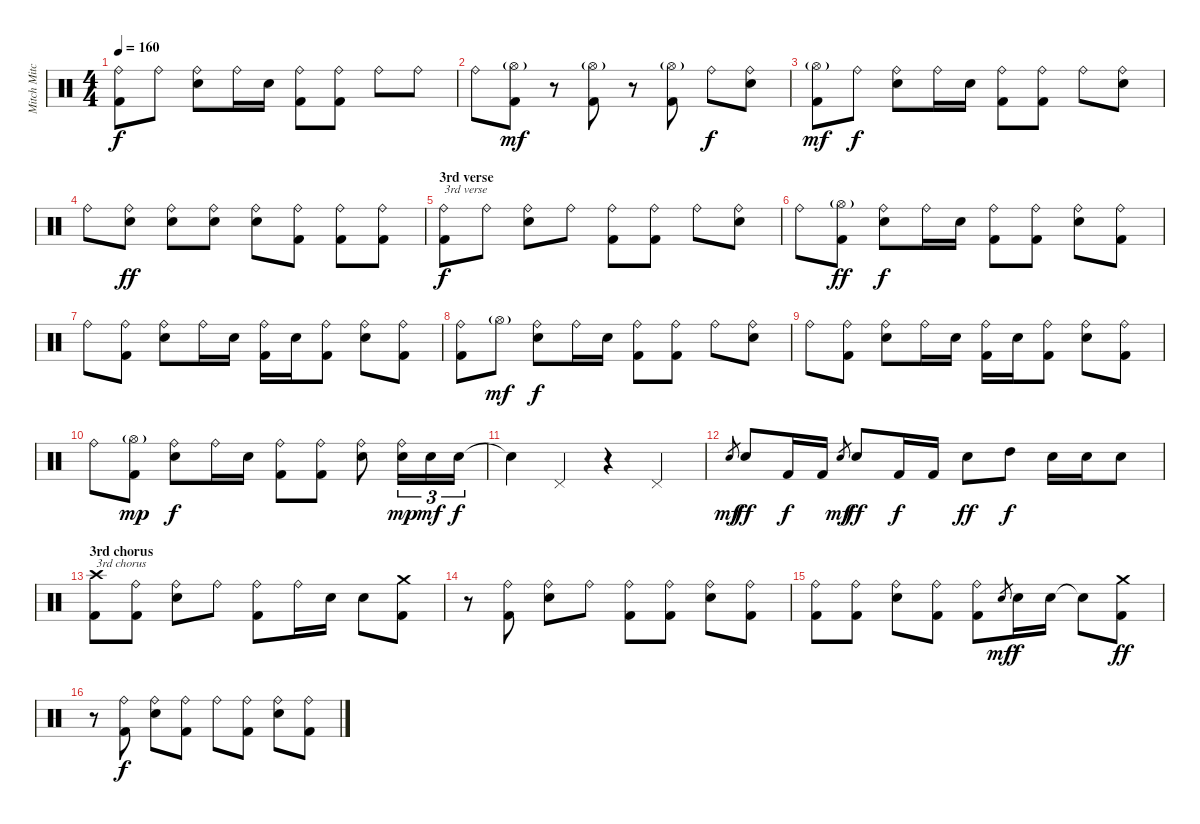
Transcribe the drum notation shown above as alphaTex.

\track ("Mitch Mitchell - Drums" "Mitch Mitc") {instrument percussion}
\staff {score}
\articulation defaults
\ts (4 4)
\tempo 160
\clef neutral
\ks c
("Ride (bell)" "Kick (hit) 2").8{dy f} "Ride (bell)".8 ("Ride (bell)" "Electric Snare (hit)").8 "Ride (bell)".16 "Electric Snare (hit)".16 ("Ride (bell)" "Kick (hit) 2").8 ("Ride (bell)" "Kick (hit) 2").8 "Ride (bell)".8 "Ride (bell)".8 |
"Ride (bell)".8 ("Hi-Hat (open)"{g} "Kick (hit) 2").8{dy mf} r.8 ("Hi-Hat (open)"{g} "Kick (hit) 2").8 r.8 ("Hi-Hat (open)"{g} "Kick (hit) 2").8 "Ride (bell)".8{dy f} ("Ride (bell)" "Electric Snare (hit)").8 |
("Hi-Hat (open)"{g} "Kick (hit) 2").8{dy mf} "Ride (bell)".8{dy f} ("Ride (bell)" "Electric Snare (hit)").8 "Ride (bell)".16 "Electric Snare (hit)".16 ("Ride (bell)" "Kick (hit) 2").8 ("Ride (bell)" "Kick (hit) 2").8 "Ride (bell)".8 ("Ride (bell)" "Electric Snare (hit)").8 |
"Ride (bell)".8 ("Ride (bell)" "Electric Snare (hit)").8{dy ff} ("Ride (bell)" "Electric Snare (hit)").8 ("Ride (bell)" "Electric Snare (hit)").8 ("Ride (bell)" "Electric Snare (hit)").8 ("Ride (bell)" "Kick (hit) 2").8 ("Ride (bell)" "Kick (hit) 2").8 ("Ride (bell)" "Kick (hit) 2").8 |
\section ("" "3rd verse")
("Ride (bell)" "Kick (hit) 2").8{txt "3rd verse" dy f} "Ride (bell)".8 ("Ride (bell)" "Electric Snare (hit)").8 "Ride (bell)".8 ("Ride (bell)" "Kick (hit) 2").8 ("Ride (bell)" "Kick (hit) 2").8 "Ride (bell)".8 ("Ride (bell)" "Electric Snare (hit)").8 |
"Ride (bell)".8 ("Hi-Hat (open)"{g} "Kick (hit) 2").8{dy ff} ("Ride (bell)" "Electric Snare (hit)").8{dy f} "Ride (bell)".16 "Electric Snare (hit)".16 ("Ride (bell)" "Kick (hit) 2").8 ("Ride (bell)" "Kick (hit) 2").8 ("Ride (bell)" "Electric Snare (hit)").8 ("Ride (bell)" "Kick (hit) 2").8 |
"Ride (bell)".8 ("Ride (bell)" "Kick (hit) 2").8 ("Ride (bell)" "Electric Snare (hit)").8 "Ride (bell)".16 "Electric Snare (hit)".16 ("Ride (bell)" "Kick (hit) 2").16 "Electric Snare (hit)".16 ("Ride (bell)" "Kick (hit) 2").8 ("Ride (bell)" "Electric Snare (hit)").8 ("Ride (bell)" "Kick (hit) 2").8 |
("Ride (bell)" "Kick (hit) 2").8 "Hi-Hat (open)"{g}.8{dy mf} ("Ride (bell)" "Electric Snare (hit)").8{dy f} "Ride (bell)".16 "Electric Snare (hit)".16 ("Ride (bell)" "Kick (hit) 2").8 ("Ride (bell)" "Kick (hit) 2").8 "Ride (bell)".8 ("Ride (bell)" "Electric Snare (hit)").8 |
"Ride (bell)".8 ("Ride (bell)" "Kick (hit) 2").8 ("Ride (bell)" "Electric Snare (hit)").8 "Ride (bell)".16 "Electric Snare (hit)".16 ("Ride (bell)" "Kick (hit) 2").16 "Electric Snare (hit)".16 ("Ride (bell)" "Kick (hit) 2").8 ("Ride (bell)" "Electric Snare (hit)").8 ("Ride (bell)" "Kick (hit) 2").8 |
"Ride (bell)".8 ("Hi-Hat (open)"{g} "Kick (hit) 2").8{dy mp} ("Ride (bell)" "Electric Snare (hit)").8{dy f} "Ride (bell)".16 "Electric Snare (hit)".16 ("Ride (bell)" "Kick (hit) 2").8 ("Ride (bell)" "Kick (hit) 2").8 ("Ride (bell)" "Electric Snare (hit)").8 ("Ride (bell)" "Electric Snare (hit)").16{tu (3 2) dy mp} "Electric Snare (hit)".16{tu (3 2) dy mf} "Electric Snare (hit)".16{tu (3 2) dy f} |
"Snare (hit)"{t}.4 "Pedal Hi-Hat (hit)".4 r.4 "Pedal Hi-Hat (hit)".4 |
"Electric Snare (hit)".8{gr dy mf} "Electric Snare (hit)".8{dy ff} "Kick (hit) 2".16{dy f} "Kick (hit) 2".16 "Electric Snare (hit)".8{gr dy mf} "Electric Snare (hit)".8{dy ff} "Kick (hit) 2".16{dy f} "Kick (hit) 2".16 "Electric Snare (hit)".8{dy ff} "High Tom (hit)".8{dy f} "Electric Snare (hit)".16 "Electric Snare (hit)".16 "Electric Snare (hit)".8 |
\section ("" "3rd chorus")
("Crash high (hit)" "Kick (hit) 2").8{txt "3rd chorus"} ("Ride (bell)" "Kick (hit) 2").8 ("Ride (bell)" "Electric Snare (hit)").8 "Ride (bell)".8 ("Ride (bell)" "Kick (hit) 2").8 "Ride (bell)".16 "Electric Snare (hit)".16 "Electric Snare (hit)".8 ("Crash medium (hit)" "Kick (hit) 2").8 |
r.8 ("Ride (bell)" "Kick (hit) 2").8 ("Ride (bell)" "Electric Snare (hit)").8 "Ride (bell)".8 ("Ride (bell)" "Kick (hit) 2").8 ("Ride (bell)" "Kick (hit) 2").8 ("Ride (bell)" "Electric Snare (hit)").8 ("Ride (bell)" "Kick (hit) 2").8 |
("Ride (bell)" "Kick (hit) 2").8 ("Ride (bell)" "Kick (hit) 2").8 ("Ride (bell)" "Electric Snare (hit)").8 ("Ride (bell)" "Kick (hit) 2").8 ("Ride (bell)" "Kick (hit) 2").8 "Electric Snare (hit)".8{gr dy mf} "Electric Snare (hit)".16{dy f} "Electric Snare (hit)".16 "Snare (hit)"{t}.8 ("Crash medium (hit)" "Kick (hit) 2").8{dy ff} |
r.8 ("Ride (bell)" "Kick (hit) 2").8{dy f} ("Ride (bell)" "Electric Snare (hit)").8 ("Ride (bell)" "Kick (hit) 2").8 "Ride (bell)".8 ("Ride (bell)" "Kick (hit) 2").8 ("Ride (bell)" "Electric Snare (hit)").8 ("Ride (bell)" "Kick (hit) 2").8
